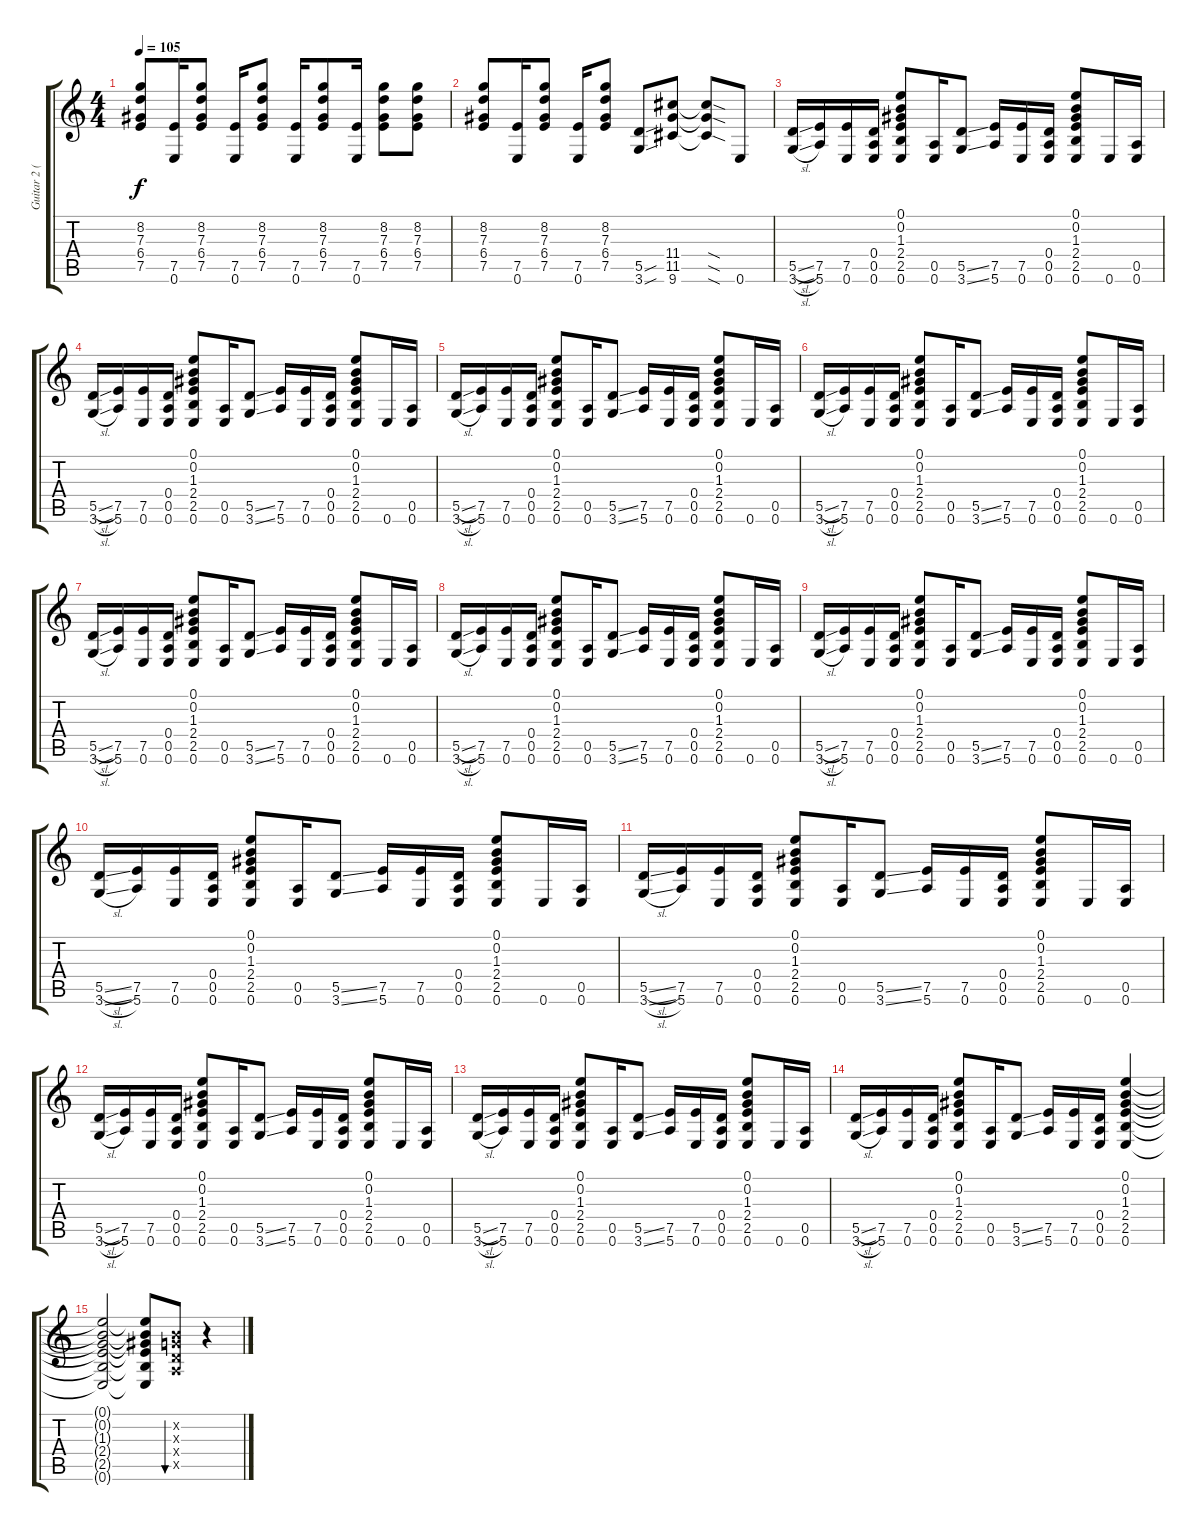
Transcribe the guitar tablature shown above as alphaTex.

\track ("Guitar 2 (Overdrive)" "Guitar 2 (") {instrument overdrivenguitar}
\staff {score tabs}
\tuning (E4 B3 G3 D3 A2 E2) {hide}
\ts (4 4)
\tempo 105
\clef g2
\ks c
(8.2 7.3 6.4 7.5).8{dy f} (7.5 0.6).16 (8.2 7.3 6.4 7.5).8 (7.5 0.6).16 (8.2 7.3 6.4 7.5).8 (7.5 0.6).16 (8.2 7.3 6.4 7.5).8 (7.5 0.6).16 (8.2 7.3 6.4 7.5).8 (8.2 7.3 6.4 7.5).8 |
(8.2 7.3 6.4 7.5).8 (7.5 0.6).16 (8.2 7.3 6.4 7.5).8 (7.5 0.6).16 (8.2 7.3 6.4 7.5).8 (5.5{sou} 3.6{sou}).8 (11.4 11.5 9.6).8 (11.4{sod t} 11.5{sod t} 9.6{sod t}).8 0.6.8 |
(5.5{sl} 3.6{sl}).16 (7.5 5.6).16 (7.5 0.6).16 (0.4 0.5 0.6).16 (0.1 0.2 1.3 2.4 2.5 0.6).8 (0.5 0.6).16 (5.5{ss} 3.6{ss}).8 (7.5 5.6).16 (7.5 0.6).16 (0.4 0.5 0.6).16 (0.1 0.2 1.3 2.4 2.5 0.6).8 0.6.16 (0.5 0.6).16 |
(5.5{sl} 3.6{sl}).16 (7.5 5.6).16 (7.5 0.6).16 (0.4 0.5 0.6).16 (0.1 0.2 1.3 2.4 2.5 0.6).8 (0.5 0.6).16 (5.5{ss} 3.6{ss}).8 (7.5 5.6).16 (7.5 0.6).16 (0.4 0.5 0.6).16 (0.1 0.2 1.3 2.4 2.5 0.6).8 0.6.16 (0.5 0.6).16 |
(5.5{sl} 3.6{sl}).16 (7.5 5.6).16 (7.5 0.6).16 (0.4 0.5 0.6).16 (0.1 0.2 1.3 2.4 2.5 0.6).8 (0.5 0.6).16 (5.5{ss} 3.6{ss}).8 (7.5 5.6).16 (7.5 0.6).16 (0.4 0.5 0.6).16 (0.1 0.2 1.3 2.4 2.5 0.6).8 0.6.16 (0.5 0.6).16 |
(5.5{sl} 3.6{sl}).16 (7.5 5.6).16 (7.5 0.6).16 (0.4 0.5 0.6).16 (0.1 0.2 1.3 2.4 2.5 0.6).8 (0.5 0.6).16 (5.5{ss} 3.6{ss}).8 (7.5 5.6).16 (7.5 0.6).16 (0.4 0.5 0.6).16 (0.1 0.2 1.3 2.4 2.5 0.6).8 0.6.16 (0.5 0.6).16 |
(5.5{sl} 3.6{sl}).16 (7.5 5.6).16 (7.5 0.6).16 (0.4 0.5 0.6).16 (0.1 0.2 1.3 2.4 2.5 0.6).8 (0.5 0.6).16 (5.5{ss} 3.6{ss}).8 (7.5 5.6).16 (7.5 0.6).16 (0.4 0.5 0.6).16 (0.1 0.2 1.3 2.4 2.5 0.6).8 0.6.16 (0.5 0.6).16 |
(5.5{sl} 3.6{sl}).16 (7.5 5.6).16 (7.5 0.6).16 (0.4 0.5 0.6).16 (0.1 0.2 1.3 2.4 2.5 0.6).8 (0.5 0.6).16 (5.5{ss} 3.6{ss}).8 (7.5 5.6).16 (7.5 0.6).16 (0.4 0.5 0.6).16 (0.1 0.2 1.3 2.4 2.5 0.6).8 0.6.16 (0.5 0.6).16 |
(5.5{sl} 3.6{sl}).16 (7.5 5.6).16 (7.5 0.6).16 (0.4 0.5 0.6).16 (0.1 0.2 1.3 2.4 2.5 0.6).8 (0.5 0.6).16 (5.5{ss} 3.6{ss}).8 (7.5 5.6).16 (7.5 0.6).16 (0.4 0.5 0.6).16 (0.1 0.2 1.3 2.4 2.5 0.6).8 0.6.16 (0.5 0.6).16 |
(5.5{sl} 3.6{sl}).16 (7.5 5.6).16 (7.5 0.6).16 (0.4 0.5 0.6).16 (0.1 0.2 1.3 2.4 2.5 0.6).8 (0.5 0.6).16 (5.5{ss} 3.6{ss}).8 (7.5 5.6).16 (7.5 0.6).16 (0.4 0.5 0.6).16 (0.1 0.2 1.3 2.4 2.5 0.6).8 0.6.16 (0.5 0.6).16 |
(5.5{sl} 3.6{sl}).16 (7.5 5.6).16 (7.5 0.6).16 (0.4 0.5 0.6).16 (0.1 0.2 1.3 2.4 2.5 0.6).8 (0.5 0.6).16 (5.5{ss} 3.6{ss}).8 (7.5 5.6).16 (7.5 0.6).16 (0.4 0.5 0.6).16 (0.1 0.2 1.3 2.4 2.5 0.6).8 0.6.16 (0.5 0.6).16 |
(5.5{sl} 3.6{sl}).16 (7.5 5.6).16 (7.5 0.6).16 (0.4 0.5 0.6).16 (0.1 0.2 1.3 2.4 2.5 0.6).8 (0.5 0.6).16 (5.5{ss} 3.6{ss}).8 (7.5 5.6).16 (7.5 0.6).16 (0.4 0.5 0.6).16 (0.1 0.2 1.3 2.4 2.5 0.6).8 0.6.16 (0.5 0.6).16 |
(5.5{sl} 3.6{sl}).16 (7.5 5.6).16 (7.5 0.6).16 (0.4 0.5 0.6).16 (0.1 0.2 1.3 2.4 2.5 0.6).8 (0.5 0.6).16 (5.5{ss} 3.6{ss}).8 (7.5 5.6).16 (7.5 0.6).16 (0.4 0.5 0.6).16 (0.1 0.2 1.3 2.4 2.5 0.6).8 0.6.16 (0.5 0.6).16 |
(5.5{sl} 3.6{sl}).16 (7.5 5.6).16 (7.5 0.6).16 (0.4 0.5 0.6).16 (0.1 0.2 1.3 2.4 2.5 0.6).8 (0.5 0.6).16 (5.5{ss} 3.6{ss}).8 (7.5 5.6).16 (7.5 0.6).16 (0.4 0.5 0.6).16 (0.1 0.2 1.3 2.4 2.5 0.6).4 |
(0.1{t} 0.2{t} 1.3{t} 2.4{t} 2.5{t} 0.6{t}).2 (0.1{t} 0.2{t} 1.3{t} 2.4{t} 2.5{t} 0.6{t}).8 (0.2{x} 0.3{x} 0.4{x} 0.5{x}).8{bu 60} r.4
